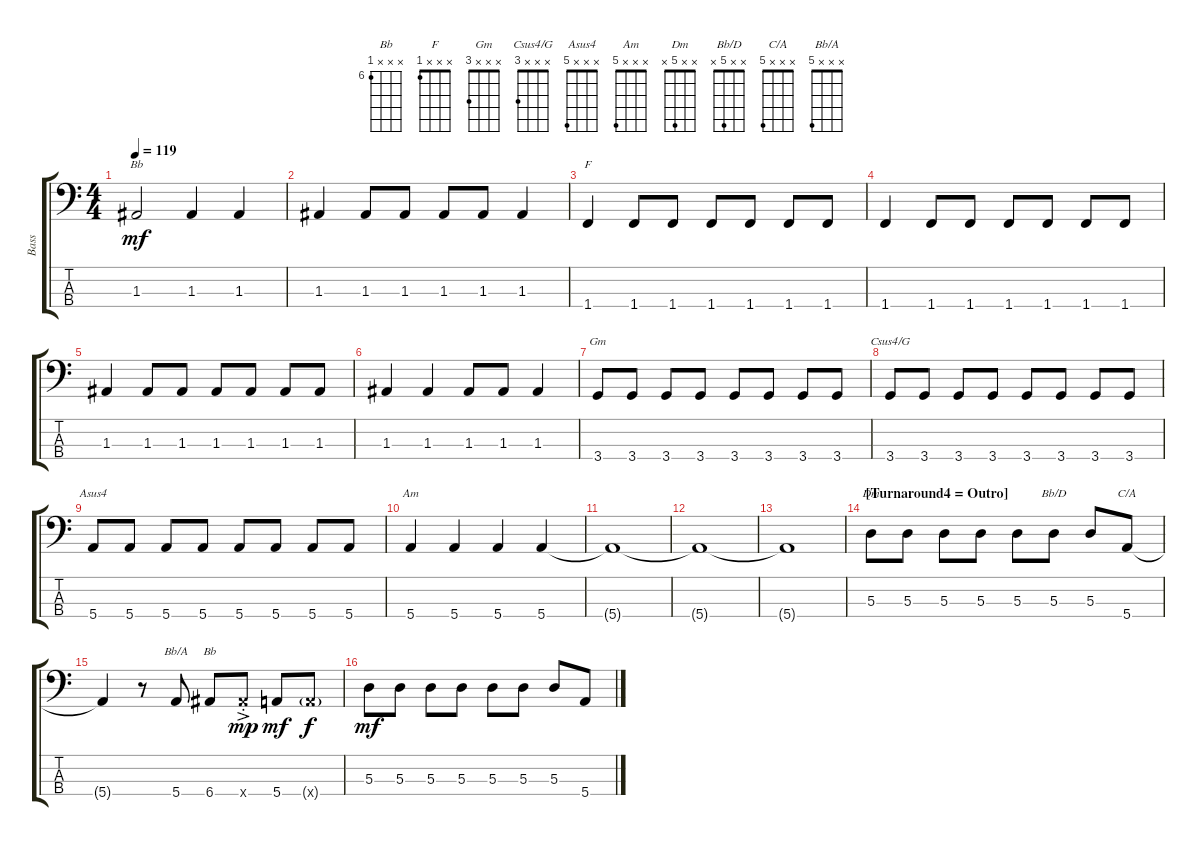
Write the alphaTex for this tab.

\track ("Bass" "Bass") {instrument electricbasspick}
\staff {score tabs}
\tuning (G2 D2 A1 E1) {hide}
\chord ("Bb" x x 1 x)
\chord ("F" x x x 1)
\chord ("Gm" x x x 3)
\chord ("Csus4/G" x x x 3)
\chord ("Asus4" x x x 5)
\chord ("Am" x x x 5)
\chord ("Dm" x x 5 x)
\chord ("Bb/D" x x 5 x)
\chord ("C/A" x x x 5)
\chord ("Bb/A" x x x 5)
\chord ("Bb" x x x 6) {firstfret 6}
\ts (4 4)
\tempo 119
\clef f4
\ks c
1.3.2{ch "Bb" dy mf} 1.3.4 1.3.4 |
1.3.4 1.3.8 1.3.8 1.3.8 1.3.8 1.3.4 |
1.4.4{ch "F"} 1.4.8 1.4.8 1.4.8 1.4.8 1.4.8 1.4.8 |
1.4.4 1.4.8 1.4.8 1.4.8 1.4.8 1.4.8 1.4.8 |
1.3.4 1.3.8 1.3.8 1.3.8 1.3.8 1.3.8 1.3.8 |
1.3.4 1.3.4 1.3.8 1.3.8 1.3.4 |
3.4.8{ch "Gm"} 3.4.8 3.4.8 3.4.8 3.4.8 3.4.8 3.4.8 3.4.8 |
3.4.8{ch "Csus4/G"} 3.4.8 3.4.8 3.4.8 3.4.8 3.4.8 3.4.8 3.4.8 |
5.4.8{ch "Asus4"} 5.4.8 5.4.8 5.4.8 5.4.8 5.4.8 5.4.8 5.4.8 |
5.4.4{ch "Am"} 5.4.4 5.4.4 5.4.4 |
5.4{t}.1 |
5.4{t}.1 |
5.4{t}.1 |
\section ("" "[Turnaround4 = Outro]")
5.3.8{ch "Dm"} 5.3.8 5.3.8 5.3.8 5.3.8 5.3.8{ch "Bb/D"} 5.3.8 5.4.8{ch "C/A"} |
5.4{t}.4 r.8 5.4.8{ch "Bb/A"} 6.4.8{ch "Bb"} 6.4{ac st x}.8{dy mp} 5.4.8{dy mf} 5.4{g x}.8{dy f} |
5.3.8{dy mf} 5.3.8 5.3.8 5.3.8 5.3.8 5.3.8 5.3.8 5.4.8
